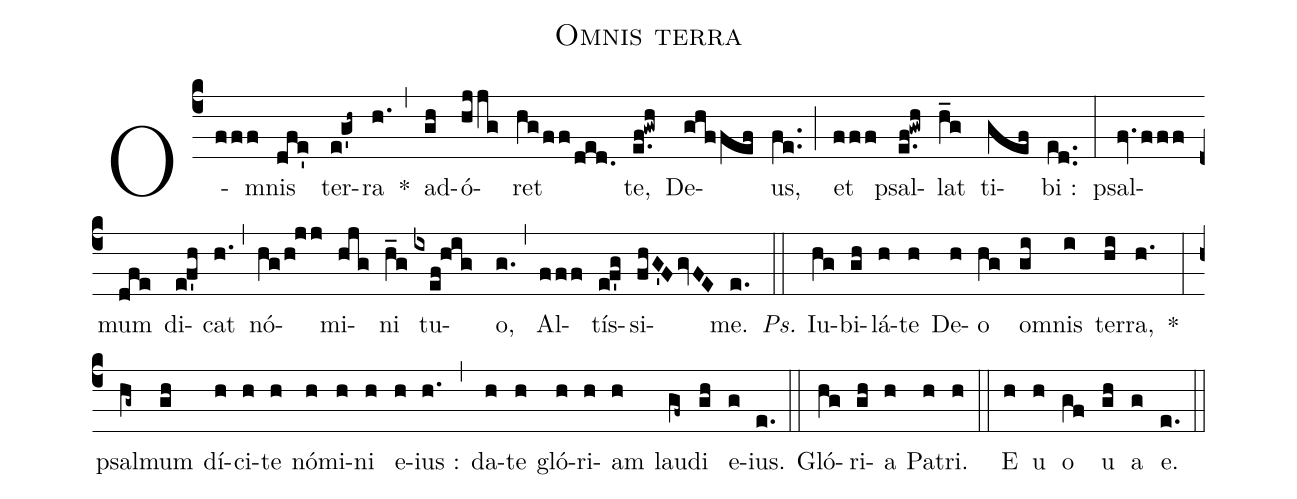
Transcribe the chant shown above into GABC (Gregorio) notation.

name:Omnis terra;
%%
(c4) O(fff)mnis(dfe') ter(e!g'h~)ra(h.) *(,)
ad(gh)ó(hjjg)ret(hg/ff/ded.) te,(e.f!gwh) De(ghffef)us,(fe..) (;)
et(fff) psal(e.f!gwh)lat(h_g) ti(gef)bi :(ed..) (:)
psal(fv.fff)mum(dfe) di(e!f'h)cat(h.) (,)
nó(hg/h!jj)mi(hjg)ni(h_g) tu(ixef!hig//)o,(g.) (,)
Al(fff)tís(e!f'g)si(fhG'FgvFE)me.(e.) (::)

<i>Ps.</i> Iu(hg)bi(gh)lá(h)te(h) De(h)o(hg) o(gi)mnis(i) ter(hi)ra,(h.) *(:)
psal(hg~)mum(gh) dí(h)ci(h)te(h) nó(h)mi(h)ni(h) e(h)ius :(h.) (,)
da(h)te(h) gló(h)ri(h)am(h) lau(gf~)di(gh) e(g)ius.(e.) (::)

Gló(hg)ri(gh)a(h) Pa(h)tri.(h) (::)
E(h) u(h) o(gf) u(gh) a(g) e.(e.) (::)
